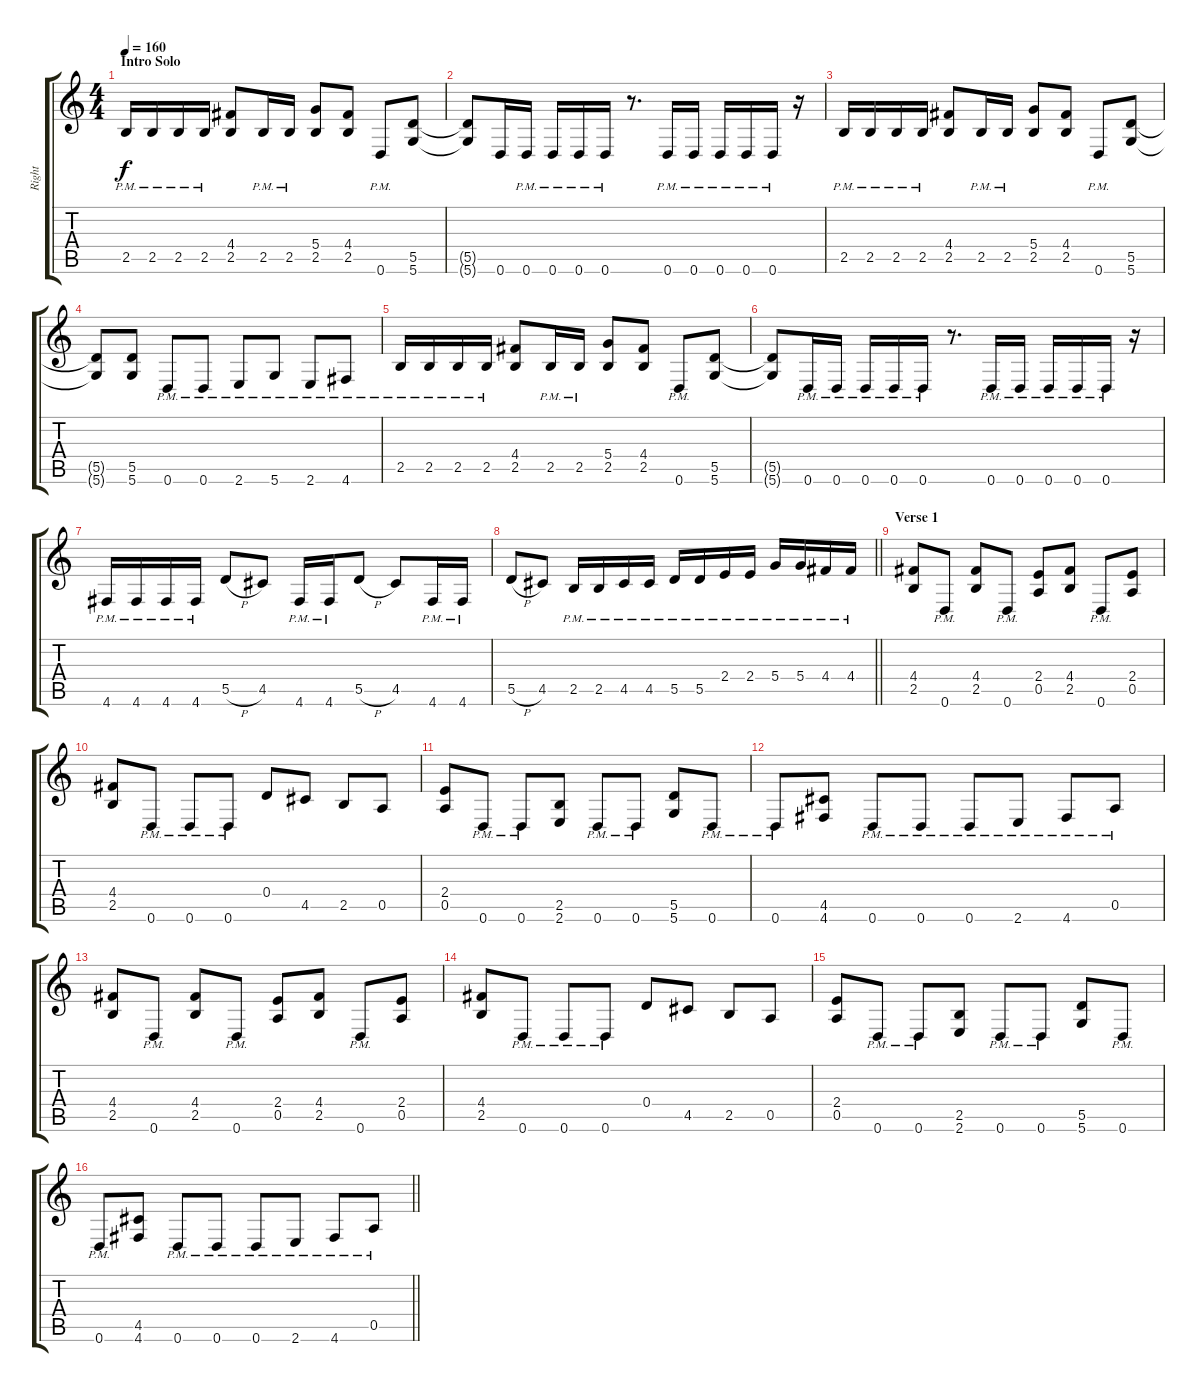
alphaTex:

\track ("Right" "Right") {instrument distortionguitar}
\staff {score tabs}
\tuning (E4 B3 G3 D3 A2 D2) {hide}
\ts (4 4)
\section ("" "Intro Solo")
\tempo 160
\clef g2
\ks c
2.5{pm}.16{dy f} 2.5{pm}.16 2.5{pm}.16 2.5{pm}.16 (4.4 2.5).8 2.5{pm}.16 2.5{pm}.16 (5.4 2.5).8 (4.4 2.5).8 0.6{pm}.8 (5.5 5.6).8 |
(5.5{t} 5.6{t}).8 0.6.16 0.6{pm}.16 0.6{pm}.16 0.6{pm}.16 0.6{pm}.16 r.8{d} 0.6{pm}.16 0.6{pm}.16 0.6{pm}.16 0.6{pm}.16 0.6{pm}.16 r.16 |
2.5{pm}.16 2.5{pm}.16 2.5{pm}.16 2.5{pm}.16 (4.4 2.5).8 2.5{pm}.16 2.5{pm}.16 (5.4 2.5).8 (4.4 2.5).8 0.6{pm}.8 (5.5 5.6).8 |
(5.5{t} 5.6{t}).8 (5.5 5.6).8 0.6{pm}.8 0.6{pm}.8 2.6{pm}.8 5.6{pm}.8 2.6{pm}.8 4.6{pm}.8 |
2.5{pm}.16 2.5{pm}.16 2.5{pm}.16 2.5{pm}.16 (4.4 2.5).8 2.5{pm}.16 2.5{pm}.16 (5.4 2.5).8 (4.4 2.5).8 0.6{pm}.8 (5.5 5.6).8 |
(5.5{t} 5.6{t}).8 0.6{pm}.16 0.6{pm}.16 0.6{pm}.16 0.6{pm}.16 0.6{pm}.16 r.8{d} 0.6{pm}.16 0.6{pm}.16 0.6{pm}.16 0.6{pm}.16 0.6{pm}.16 r.16 |
4.6{pm}.16 4.6{pm}.16 4.6{pm}.16 4.6{pm}.16 5.5{h}.8 4.5.8 4.6{pm}.16 4.6{pm}.16 5.5{h}.8 4.5.8 4.6{pm}.16 4.6{pm}.16 |
\barLineRight lightlight
5.5{h}.8 4.5.8 2.5{pm}.16 2.5{pm}.16 4.5{pm}.16 4.5{pm}.16 5.5{pm}.16 5.5{pm}.16 2.4{pm}.16 2.4{pm}.16 5.4{pm}.16 5.4{pm}.16 4.4{pm}.16 4.4{pm}.16 |
\section ("" "Verse 1")
(4.4 2.5).8 0.6{pm}.8 (4.4 2.5).8 0.6{pm}.8 (2.4 0.5).8 (4.4 2.5).8 0.6{pm}.8 (2.4 0.5).8 |
(4.4 2.5).8 0.6{pm}.8 0.6{pm}.8 0.6{pm}.8 0.4.8 4.5.8 2.5.8 0.5.8 |
(2.4 0.5).8 0.6{pm}.8 0.6{pm}.8 (2.5 2.6).8 0.6{pm}.8 0.6{pm}.8 (5.5 5.6).8 0.6{pm}.8 |
0.6{pm}.8 (4.5 4.6).8 0.6{pm}.8 0.6{pm}.8 0.6{pm}.8 2.6{pm}.8 4.6{pm}.8 0.5{pm}.8 |
(4.4 2.5).8 0.6{pm}.8 (4.4 2.5).8 0.6{pm}.8 (2.4 0.5).8 (4.4 2.5).8 0.6{pm}.8 (2.4 0.5).8 |
(4.4 2.5).8 0.6{pm}.8 0.6{pm}.8 0.6{pm}.8 0.4.8 4.5.8 2.5.8 0.5.8 |
(2.4 0.5).8 0.6{pm}.8 0.6{pm}.8 (2.5 2.6).8 0.6{pm}.8 0.6{pm}.8 (5.5 5.6).8 0.6{pm}.8 |
\barLineRight lightlight
0.6{pm}.8 (4.5 4.6).8 0.6{pm}.8 0.6{pm}.8 0.6{pm}.8 2.6{pm}.8 4.6{pm}.8 0.5{pm}.8
